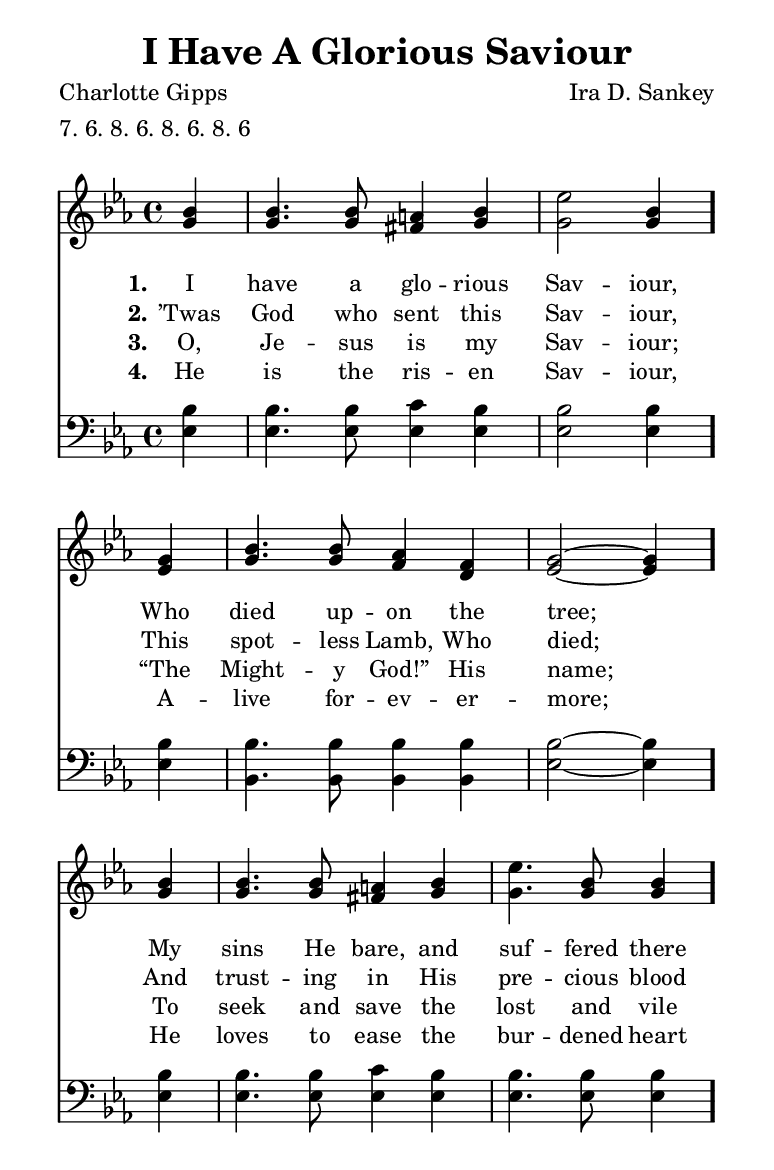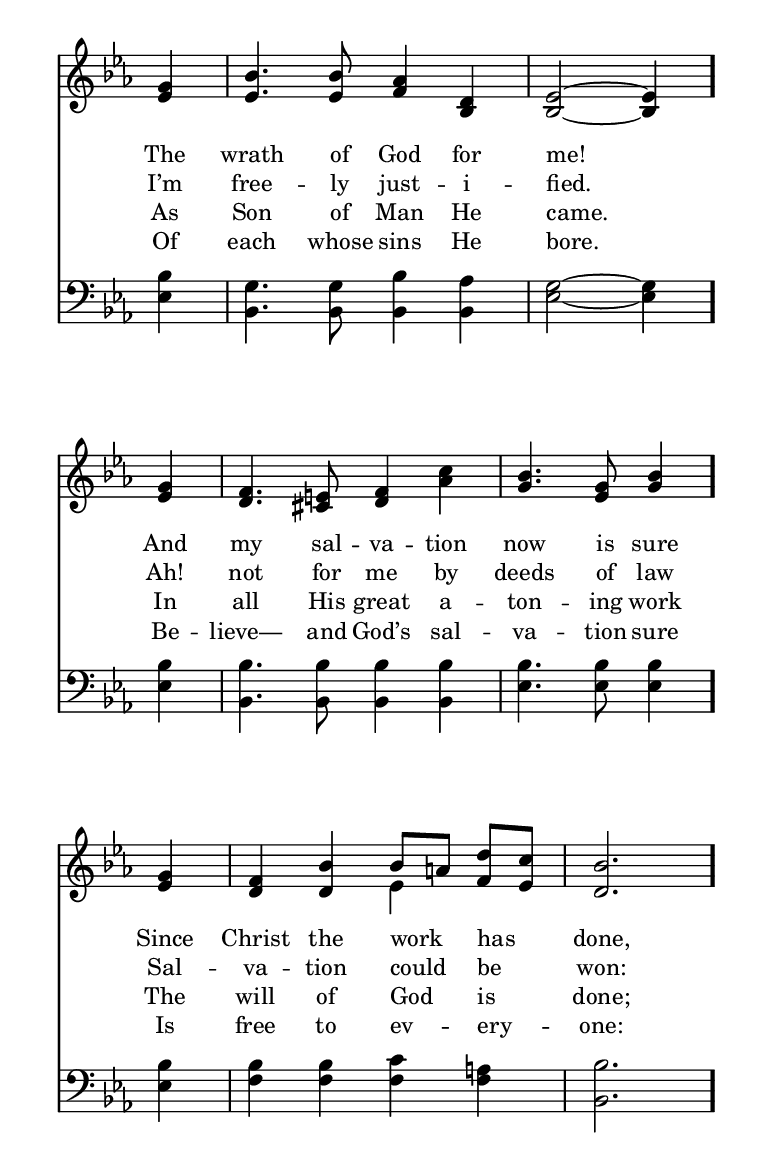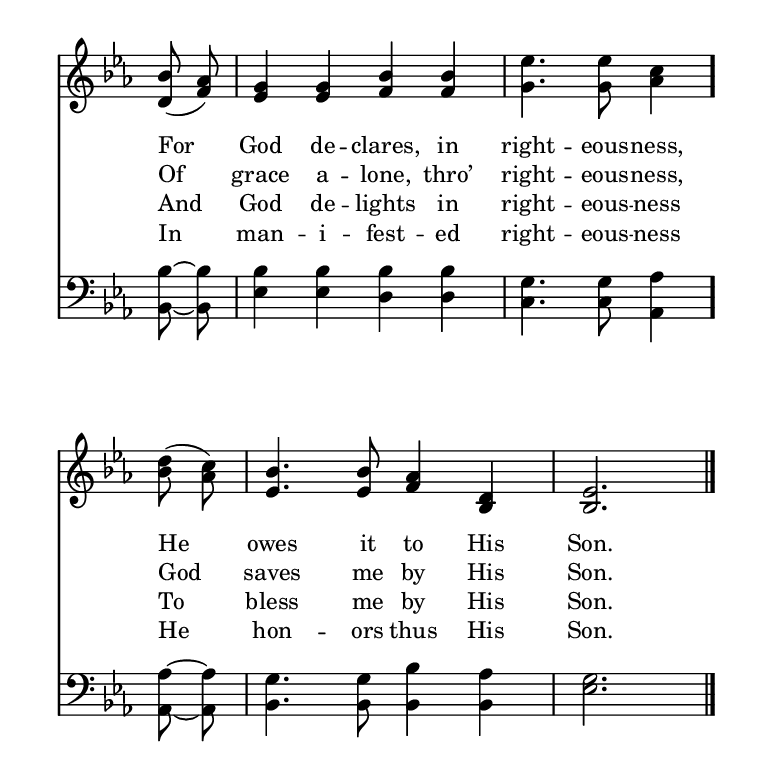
\include "common/global.ily"
\paper {
  \include "common/paper.ily"
  %ragged-bottom = ##t
  %ragged-last-bottom = ##t
  %systems-per-page = ##f
  %page-count = ##f
}

\header{
  hymnnumber = "95"
  title = "I Have A Glorious Saviour"
  tunename = "Beneath the Cross of Jesus"
  meter = "7. 6. 8. 6. 8. 6. 8. 6"
  poet = "Charlotte Gipps"
  composer = "Ira D. Sankey"
  %copyright = ""
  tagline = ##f
}

% for fermata in MIDI
ta = { \tempo 4=90 }
tb = { \tempo 4=45 }

patternAA = { c4 | c4. c8 c4 c4 | c2 c4 }
patternAB = { c4 | c4. c8 c4 c4 | c4. c8 c4 }
patternAC = { c8 c8 | c4 c4 c4 c4 | c4. c8 c4 }

patternBA = { c4 | c4. c8 c4 c4 | c2 ~ c4 }
patternBB = { c4 | c4 c4 c8[ c8] c8[ c8] | c2. }
patternBC = { c4 | c4 c4 c4      c8[ c8] | c2. }
patternBD = { c4 | c4 c4 c4      c4      | c2. }
patternBE = { c8 c8 | c4. c8 c4 c4 | c2. }

global = {
  \include "common/overrides.ily"
  %\override Staff.TimeSignature.style = #'numbered
  \time 4/4
  \override Score.MetronomeMark.transparent = ##t % hide all fermata changes too
  \ta
  \key ees \major
  \partial 4
  \autoBeamOff
}

notesSoprano = {
\global
\relative c'' {

  \changePitch \patternAA { bes | bes bes a bes | ees bes }
  \changePitch \patternBA { g | bes bes aes f | g g }
  \changePitch \patternAB { bes | bes bes a bes | ees bes bes }
  \changePitch \patternBA { g | bes bes aes d, | ees ees }

  \changePitch \patternAB { g | f e f c' | bes g bes }
  \changePitch \patternBB { g | f bes bes a d c | bes }
  \changePitch \patternAC { bes( aes) | g g bes bes | ees ees c }
  \changePitch \patternBE { d( c) | bes bes aes d, | ees }

  \bar "|."

}
}

notesAlto = {
\global
\relative e' {

  \changePitch \patternAA { g | g g fis g | g g }
  \changePitch \patternBA { ees | g g f d | ees ees }
  \changePitch \patternAB { g | g g fis g | g g g }
  \changePitch \patternBA { ees | ees ees f bes, | bes bes }

  \changePitch \patternAB { ees | d cis d aes' | g ees g }
  \changePitch \patternBC { ees | d d ees f ees | d }
  \changePitch \patternAC { d( f) | ees ees f f | g g aes }
  \changePitch \patternBE { bes( aes) | ees ees f bes, | bes }

}
}

notesTenor = {
\global
\relative a {

  \changePitch \patternAA { bes | bes bes c bes | bes bes }
  \changePitch \patternBA { bes | bes bes bes bes | bes bes }
  \changePitch \patternAB { bes | bes bes c bes | bes bes bes }
  \changePitch \patternBA { bes | g g bes aes | g g }

  \changePitch \patternAB { bes | bes bes bes bes | bes bes bes }
  \changePitch \patternBD { bes | bes bes c a | bes }
  \changePitch \patternAC { bes ~ bes | bes bes bes bes | g g aes }
  \changePitch \patternBE { aes ~ aes | g g bes aes g }

}
}

notesBass = {
\global
\relative f {

  \changePitch \patternAA { ees | ees ees ees ees | ees ees }
  \changePitch \patternBA { ees | bes bes bes bes | ees ees }
  \changePitch \patternAB { ees | ees ees ees ees | ees ees ees }
  \changePitch \patternBA { ees | bes bes bes bes | ees ees }

  \changePitch \patternAB { ees | bes bes bes bes | ees ees ees }
  \changePitch \patternBD { ees | f f f f | bes, }
  \changePitch \patternAC { bes ~ bes | ees ees d d | c c aes }
  \changePitch \patternBE { aes ~ aes | bes bes bes bes | ees }

}
}

wordsA = \lyricmode {
\set stanza = "1."

I have a glo -- rious Sav -- iour, \bar "."
Who died up -- on the tree; \bar "." \break
My sins He bare, and suf -- fered there \bar "."
The wrath of God for me! \bar "." \break
And my sal -- va -- tion now is sure \bar "."
Since Christ the work has done, \bar "." \break
For God de -- clares, in right -- eous -- ness, \bar "."
He owes it to His Son. \bar "." \break

}

wordsB = \lyricmode {
\set stanza = "2."

’Twas God who sent this Sav -- iour,
This spot -- less Lamb, Who died;
And trust -- ing in His pre -- cious blood
I’m free -- ly just -- i -- fied.
Ah! not for me by deeds of law
Sal -- va -- tion could be won:
Of grace a -- lone, thro’ right -- eous -- ness,
God saves me by His Son.

}

wordsC = \lyricmode {
\set stanza = "3."

O, Je -- sus is my Sav -- iour;
“The Might -- y God!” His name;
To seek and save the lost and vile
As Son of Man He came.
In all His great a -- ton -- ing work
The will of God is done;
And God de -- lights in right -- eous -- ness
To bless me by His Son.

}

wordsD = \lyricmode {
\set stanza = "4."

He is the ris -- en Sav -- iour,
A -- live for -- ev -- er -- more;
He loves to ease the bur -- dened heart
Of each whose sins He bore.
Be -- lieve— and God’s sal -- va -- tion sure
Is free to ev -- ery -- one:
In man -- i -- fest -- ed right -- eous -- ness
He hon -- ors thus His Son.

}

\score {
  \context ChoirStaff <<
    \context Staff = upper <<
      \set Staff.autoBeaming = ##f
      \set ChoirStaff.systemStartDelimiter = #'SystemStartBar
      \set ChoirStaff.printPartCombineTexts = ##f
      \partcombine #'(2 . 9) \notesSoprano \notesAlto
      \context NullVoice = sopranos { \voiceOne << \notesSoprano >> }
      \context NullVoice = altos { \voiceTwo << \notesAlto >> }
      \context Lyrics = one   \lyricsto sopranos \wordsA
      \context Lyrics = two   \lyricsto sopranos \wordsB
      \context Lyrics = three \lyricsto sopranos \wordsC
      \context Lyrics = four  \lyricsto sopranos \wordsD
    >>
    \context Staff = men <<
      \set Staff.autoBeaming = ##f
      \clef bass
      \set ChoirStaff.printPartCombineTexts = ##f
      \partcombine #'(2 . 9) \notesTenor \notesBass
      \context NullVoice = tenors { \voiceOne << \notesTenor >> }
      \context NullVoice = basses { \voiceTwo << \notesBass >> }
    >>
  >>
  \layout {
    \include "common/layout.ily"
  }
  \midi{
    \include "common/midi.ily"
  }
}

\version "2.19.49"  % necessary for upgrading to future LilyPond versions.

% vi:set et ts=2 sw=2 ai nocindent syntax=lilypond:
